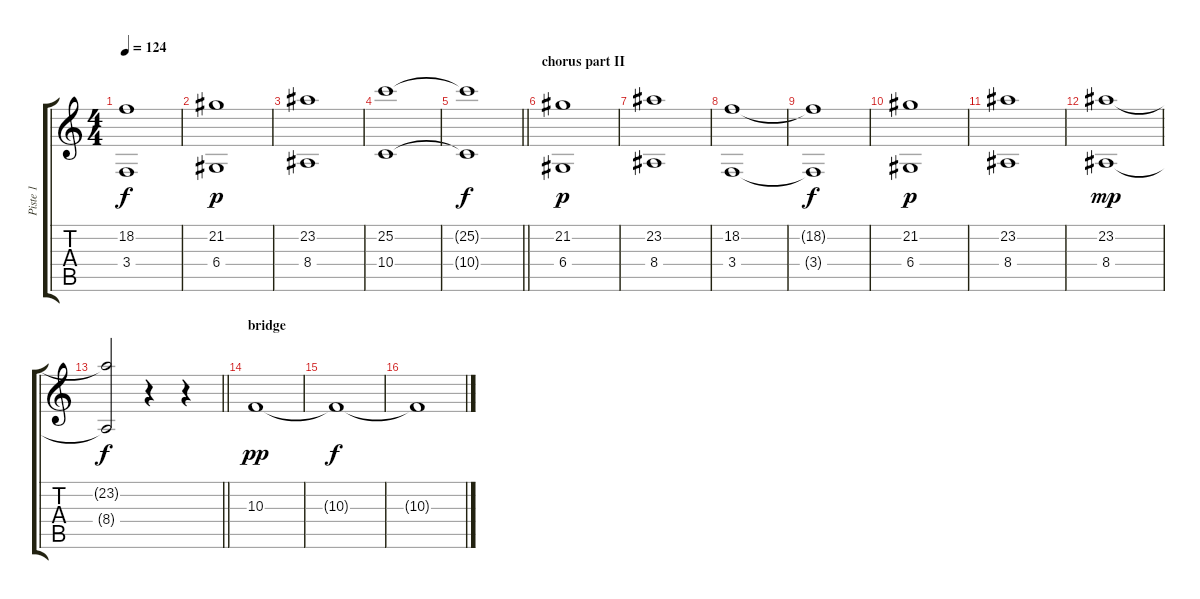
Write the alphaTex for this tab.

\track ("Piste 1" "Piste 1") {instrument stringensemble1}
\staff {score tabs}
\tuning (E4 B3 G3 D3 A2 E2) {hide}
\ts (4 4)
\tempo 124
\clef g2
\ks c
(18.2{t} 3.4{t}).1{dy f} |
(21.2 6.4).1{dy p} |
(23.2 8.4).1 |
(25.2 10.4).1 |
\barLineRight lightlight
(25.2{t} 10.4{t}).1{dy f} |
\section ("" "chorus part II")
(21.2 6.4).1{dy p} |
(23.2 8.4).1 |
(18.2 3.4).1 |
(18.2{t} 3.4{t}).1{dy f} |
(21.2 6.4).1{dy p} |
(23.2 8.4).1 |
(23.2 8.4).1{dy mp} |
\barLineRight lightlight
(23.2{t} 8.4{t}).2{dy f} r.4 r.4 |
\section ("" "bridge")
10.3.1{dy pp} |
10.3{t}.1{dy f} |
10.3{t}.1
